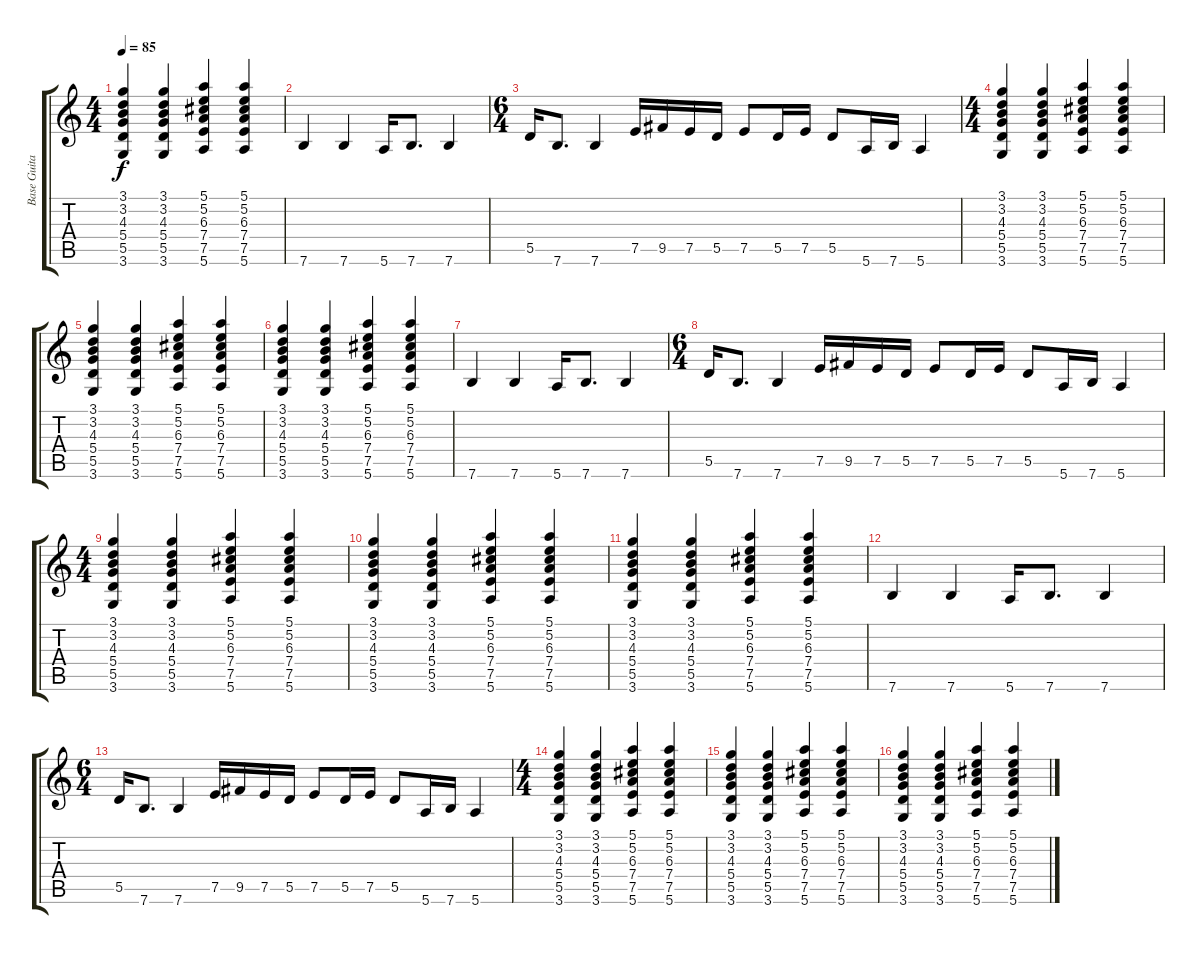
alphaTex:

\track ("Base Guitar" "Base Guita") {instrument overdrivenguitar}
\staff {score tabs}
\tuning (E4 B3 G3 D3 A2 E2) {hide}
\ts (4 4)
\tempo 85
\clef g2
\ks c
(3.1 3.2 4.3 5.4 5.5 3.6).4{dy f} (3.1 3.2 4.3 5.4 5.5 3.6).4 (5.1 5.2 6.3 7.4 7.5 5.6).4 (5.1 5.2 6.3 7.4 7.5 5.6).4 |
7.6.4 7.6.4 5.6.16 7.6.8{d} 7.6.4 |
\ts (6 4)
5.5.16 7.6.8{d} 7.6.4 7.5.16 9.5.16 7.5.16 5.5.16 7.5.8 5.5.16 7.5.16 5.5.8 5.6.16 7.6.16 5.6.4 |
\ts (4 4)
(3.1 3.2 4.3 5.4 5.5 3.6).4 (3.1 3.2 4.3 5.4 5.5 3.6).4 (5.1 5.2 6.3 7.4 7.5 5.6).4 (5.1 5.2 6.3 7.4 7.5 5.6).4 |
(3.1 3.2 4.3 5.4 5.5 3.6).4 (3.1 3.2 4.3 5.4 5.5 3.6).4 (5.1 5.2 6.3 7.4 7.5 5.6).4 (5.1 5.2 6.3 7.4 7.5 5.6).4 |
(3.1 3.2 4.3 5.4 5.5 3.6).4 (3.1 3.2 4.3 5.4 5.5 3.6).4 (5.1 5.2 6.3 7.4 7.5 5.6).4 (5.1 5.2 6.3 7.4 7.5 5.6).4 |
7.6.4 7.6.4 5.6.16 7.6.8{d} 7.6.4 |
\ts (6 4)
5.5.16 7.6.8{d} 7.6.4 7.5.16 9.5.16 7.5.16 5.5.16 7.5.8 5.5.16 7.5.16 5.5.8 5.6.16 7.6.16 5.6.4 |
\ts (4 4)
(3.1 3.2 4.3 5.4 5.5 3.6).4 (3.1 3.2 4.3 5.4 5.5 3.6).4 (5.1 5.2 6.3 7.4 7.5 5.6).4 (5.1 5.2 6.3 7.4 7.5 5.6).4 |
(3.1 3.2 4.3 5.4 5.5 3.6).4 (3.1 3.2 4.3 5.4 5.5 3.6).4 (5.1 5.2 6.3 7.4 7.5 5.6).4 (5.1 5.2 6.3 7.4 7.5 5.6).4 |
(3.1 3.2 4.3 5.4 5.5 3.6).4 (3.1 3.2 4.3 5.4 5.5 3.6).4 (5.1 5.2 6.3 7.4 7.5 5.6).4 (5.1 5.2 6.3 7.4 7.5 5.6).4 |
7.6.4 7.6.4 5.6.16 7.6.8{d} 7.6.4 |
\ts (6 4)
5.5.16 7.6.8{d} 7.6.4 7.5.16 9.5.16 7.5.16 5.5.16 7.5.8 5.5.16 7.5.16 5.5.8 5.6.16 7.6.16 5.6.4 |
\ts (4 4)
(3.1 3.2 4.3 5.4 5.5 3.6).4 (3.1 3.2 4.3 5.4 5.5 3.6).4 (5.1 5.2 6.3 7.4 7.5 5.6).4 (5.1 5.2 6.3 7.4 7.5 5.6).4 |
(3.1 3.2 4.3 5.4 5.5 3.6).4 (3.1 3.2 4.3 5.4 5.5 3.6).4 (5.1 5.2 6.3 7.4 7.5 5.6).4 (5.1 5.2 6.3 7.4 7.5 5.6).4 |
(3.1 3.2 4.3 5.4 5.5 3.6).4 (3.1 3.2 4.3 5.4 5.5 3.6).4 (5.1 5.2 6.3 7.4 7.5 5.6).4 (5.1 5.2 6.3 7.4 7.5 5.6).4
